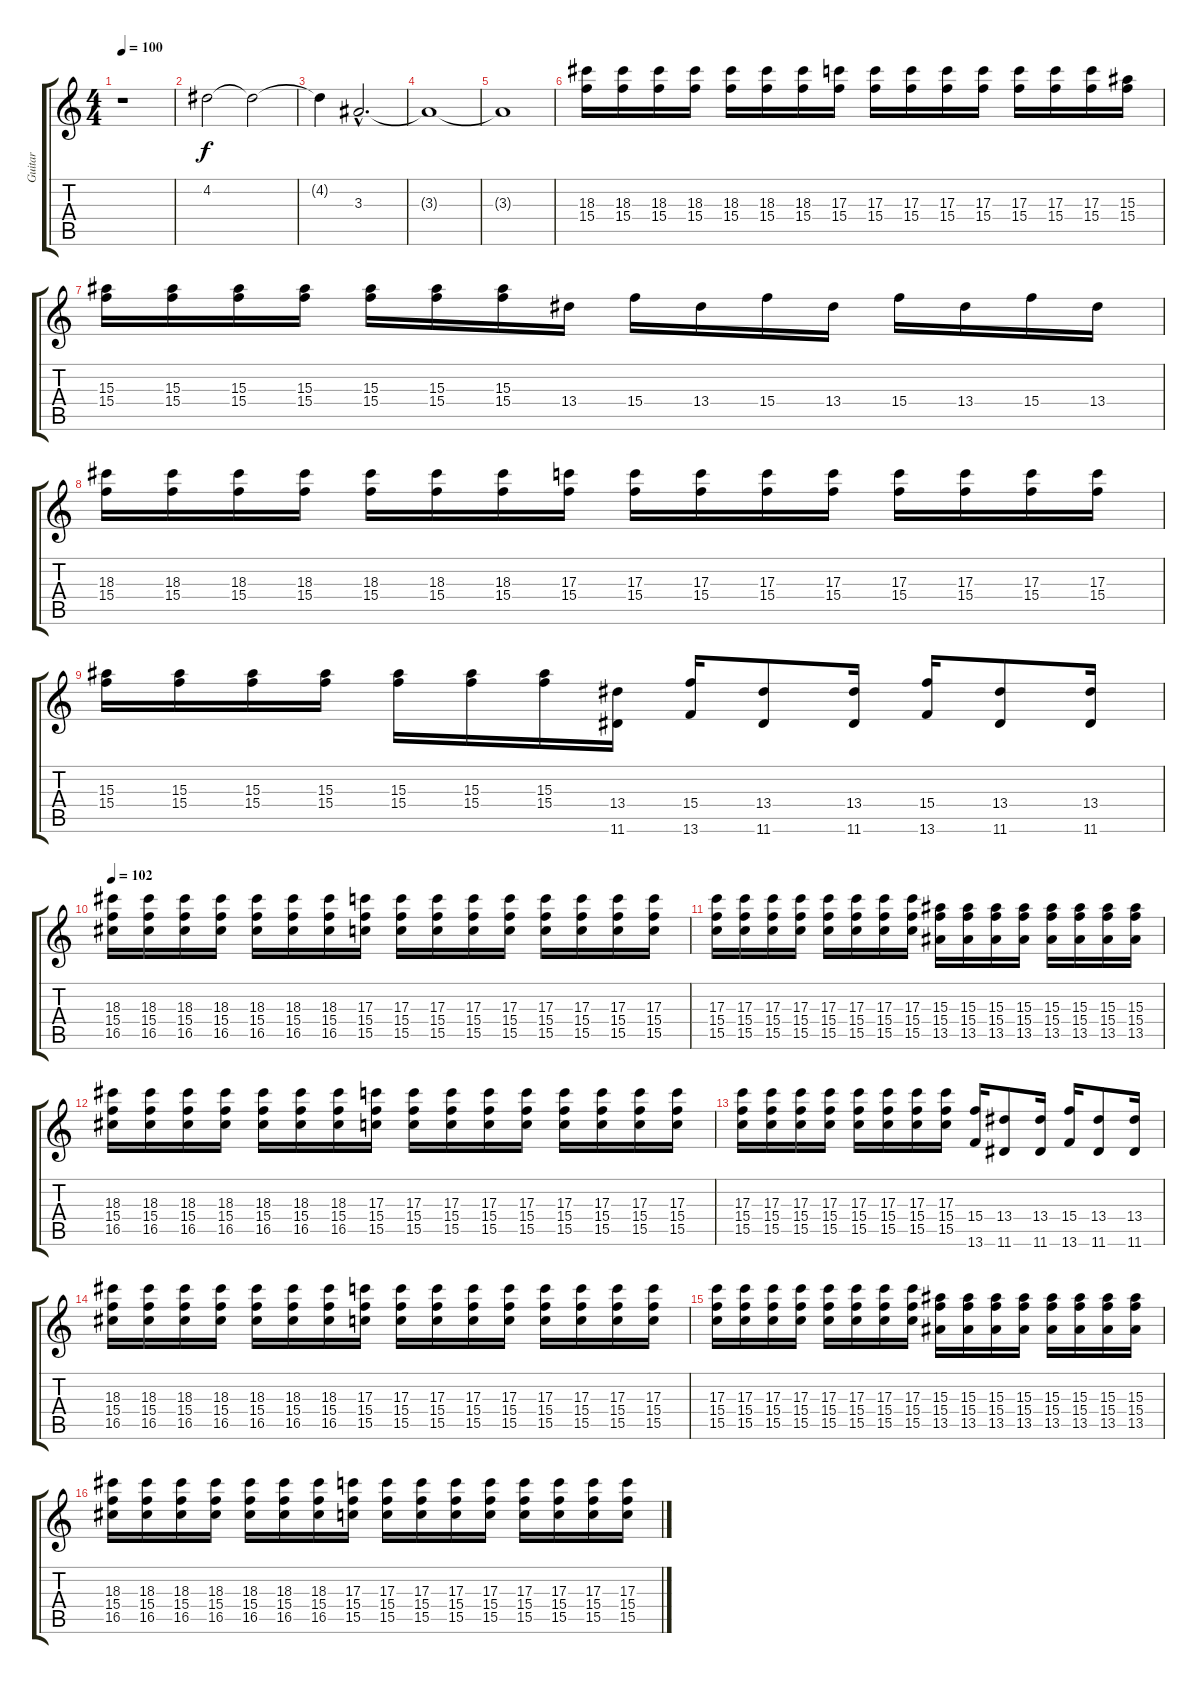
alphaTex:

\track ("Guitar" "Guitar") {instrument distortionguitar}
\staff {score tabs}
\tuning (E4 B3 G3 D3 A2 E2) {hide}
\ts (4 4)
\tempo 100
\clef g2
\ks c
r.1{dy f instrument distortionguitar} |
4.2.2 4.2{t}.2{volume 0} |
4.2{t}.4 3.3{hac}.2{d volume 14} |
3.3{t}.1 |
3.3{t}.1 |
(18.3 15.4).16 (18.3 15.4).16 (18.3 15.4).16 (18.3 15.4).16 (18.3 15.4).16 (18.3 15.4).16 (18.3 15.4).16 (17.3 15.4).16 (17.3 15.4).16 (17.3 15.4).16 (17.3 15.4).16 (17.3 15.4).16 (17.3 15.4).16 (17.3 15.4).16 (17.3 15.4).16 (15.3 15.4).16 |
(15.3 15.4).16 (15.3 15.4).16 (15.3 15.4).16 (15.3 15.4).16 (15.3 15.4).16 (15.3 15.4).16 (15.3 15.4).16 13.4.16 15.4.16 13.4.16 15.4.16 13.4.16 15.4.16 13.4.16 15.4.16 13.4.16 |
(18.3 15.4).16 (18.3 15.4).16 (18.3 15.4).16 (18.3 15.4).16 (18.3 15.4).16 (18.3 15.4).16 (18.3 15.4).16 (17.3 15.4).16 (17.3 15.4).16 (17.3 15.4).16 (17.3 15.4).16 (17.3 15.4).16 (17.3 15.4).16 (17.3 15.4).16 (17.3 15.4).16 (17.3 15.4).16 |
(15.3 15.4).16 (15.3 15.4).16 (15.3 15.4).16 (15.3 15.4).16 (15.3 15.4).16 (15.3 15.4).16 (15.3 15.4).16 (13.4 11.6).16 (15.4 13.6).16 (13.4 11.6).8 (13.4 11.6).16 (15.4 13.6).16 (13.4 11.6).8 (13.4 11.6).16 |
\tempo 102
(18.3 15.4 16.5).16{volume 10} (18.3 15.4 16.5).16 (18.3 15.4 16.5).16 (18.3 15.4 16.5).16 (18.3 15.4 16.5).16 (18.3 15.4 16.5).16 (18.3 15.4 16.5).16 (17.3 15.4 15.5).16 (17.3 15.4 15.5).16 (17.3 15.4 15.5).16 (17.3 15.4 15.5).16 (17.3 15.4 15.5).16 (17.3 15.4 15.5).16 (17.3 15.4 15.5).16 (17.3 15.4 15.5).16 (17.3 15.4 15.5).16 |
(17.3 15.4 15.5).16 (17.3 15.4 15.5).16 (17.3 15.4 15.5).16 (17.3 15.4 15.5).16 (17.3 15.4 15.5).16 (17.3 15.4 15.5).16 (17.3 15.4 15.5).16 (17.3 15.4 15.5).16 (15.3 15.4 13.5).16 (15.3 15.4 13.5).16 (15.3 15.4 13.5).16 (15.3 15.4 13.5).16 (15.3 15.4 13.5).16 (15.3 15.4 13.5).16 (15.3 15.4 13.5).16 (15.3 15.4 13.5).16 |
(18.3 15.4 16.5).16 (18.3 15.4 16.5).16 (18.3 15.4 16.5).16 (18.3 15.4 16.5).16 (18.3 15.4 16.5).16 (18.3 15.4 16.5).16 (18.3 15.4 16.5).16 (17.3 15.4 15.5).16 (17.3 15.4 15.5).16 (17.3 15.4 15.5).16 (17.3 15.4 15.5).16 (17.3 15.4 15.5).16 (17.3 15.4 15.5).16 (17.3 15.4 15.5).16 (17.3 15.4 15.5).16 (17.3 15.4 15.5).16 |
(17.3 15.4 15.5).16 (17.3 15.4 15.5).16 (17.3 15.4 15.5).16 (17.3 15.4 15.5).16 (17.3 15.4 15.5).16 (17.3 15.4 15.5).16 (17.3 15.4 15.5).16 (17.3 15.4 15.5).16 (15.4 13.6).16 (13.4 11.6).8 (13.4 11.6).16 (15.4 13.6).16 (13.4 11.6).8 (13.4 11.6).16 |
(18.3 15.4 16.5).16 (18.3 15.4 16.5).16 (18.3 15.4 16.5).16 (18.3 15.4 16.5).16 (18.3 15.4 16.5).16 (18.3 15.4 16.5).16 (18.3 15.4 16.5).16 (17.3 15.4 15.5).16 (17.3 15.4 15.5).16 (17.3 15.4 15.5).16 (17.3 15.4 15.5).16 (17.3 15.4 15.5).16 (17.3 15.4 15.5).16 (17.3 15.4 15.5).16 (17.3 15.4 15.5).16 (17.3 15.4 15.5).16 |
(17.3 15.4 15.5).16 (17.3 15.4 15.5).16 (17.3 15.4 15.5).16 (17.3 15.4 15.5).16 (17.3 15.4 15.5).16 (17.3 15.4 15.5).16 (17.3 15.4 15.5).16 (17.3 15.4 15.5).16 (15.3 15.4 13.5).16 (15.3 15.4 13.5).16 (15.3 15.4 13.5).16 (15.3 15.4 13.5).16 (15.3 15.4 13.5).16 (15.3 15.4 13.5).16 (15.3 15.4 13.5).16 (15.3 15.4 13.5).16 |
(18.3 15.4 16.5).16 (18.3 15.4 16.5).16 (18.3 15.4 16.5).16 (18.3 15.4 16.5).16 (18.3 15.4 16.5).16 (18.3 15.4 16.5).16 (18.3 15.4 16.5).16 (17.3 15.4 15.5).16 (17.3 15.4 15.5).16 (17.3 15.4 15.5).16 (17.3 15.4 15.5).16 (17.3 15.4 15.5).16 (17.3 15.4 15.5).16 (17.3 15.4 15.5).16 (17.3 15.4 15.5).16 (17.3 15.4 15.5).16
